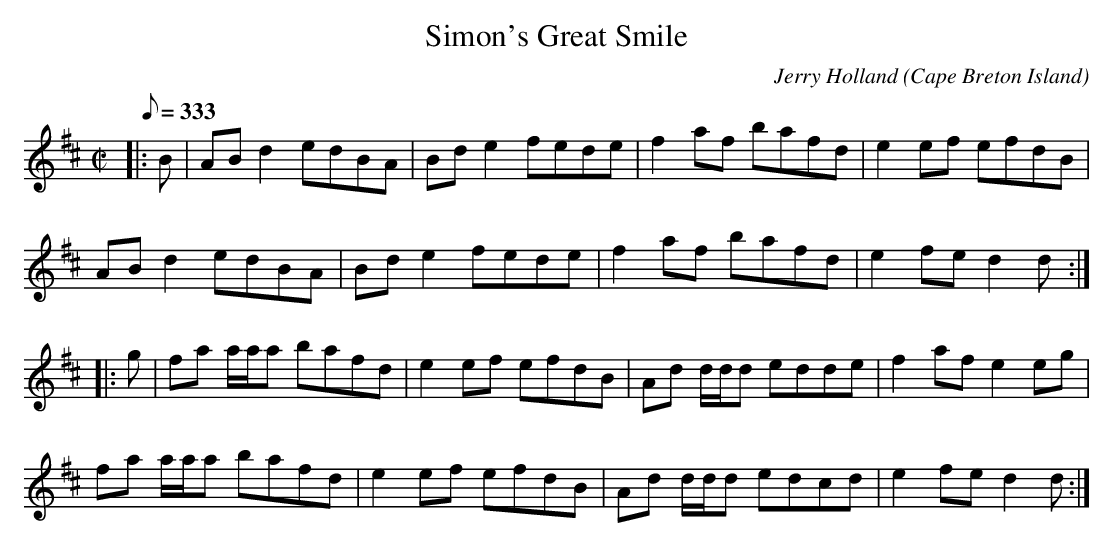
X:1
T:Simon's Great Smile
C:Jerry Holland
O:Cape Breton Island
L:1/8
Q:333
M:C|
K:D
|:B|AB d2 edBA|Bd e2 fede|f2 af bafd|e2 ef efdB|
AB d2 edBA|Bd e2 fede|f2 af bafd|e2 fe d2 d:|
|:g|fa a/a/a bafd|e2 ef efdB|Ad d/d/d edde|f2 af e2 eg|
fa a/a/a bafd|e2 ef efdB|Ad d/d/d edcd|e2 fe d2 d:|
